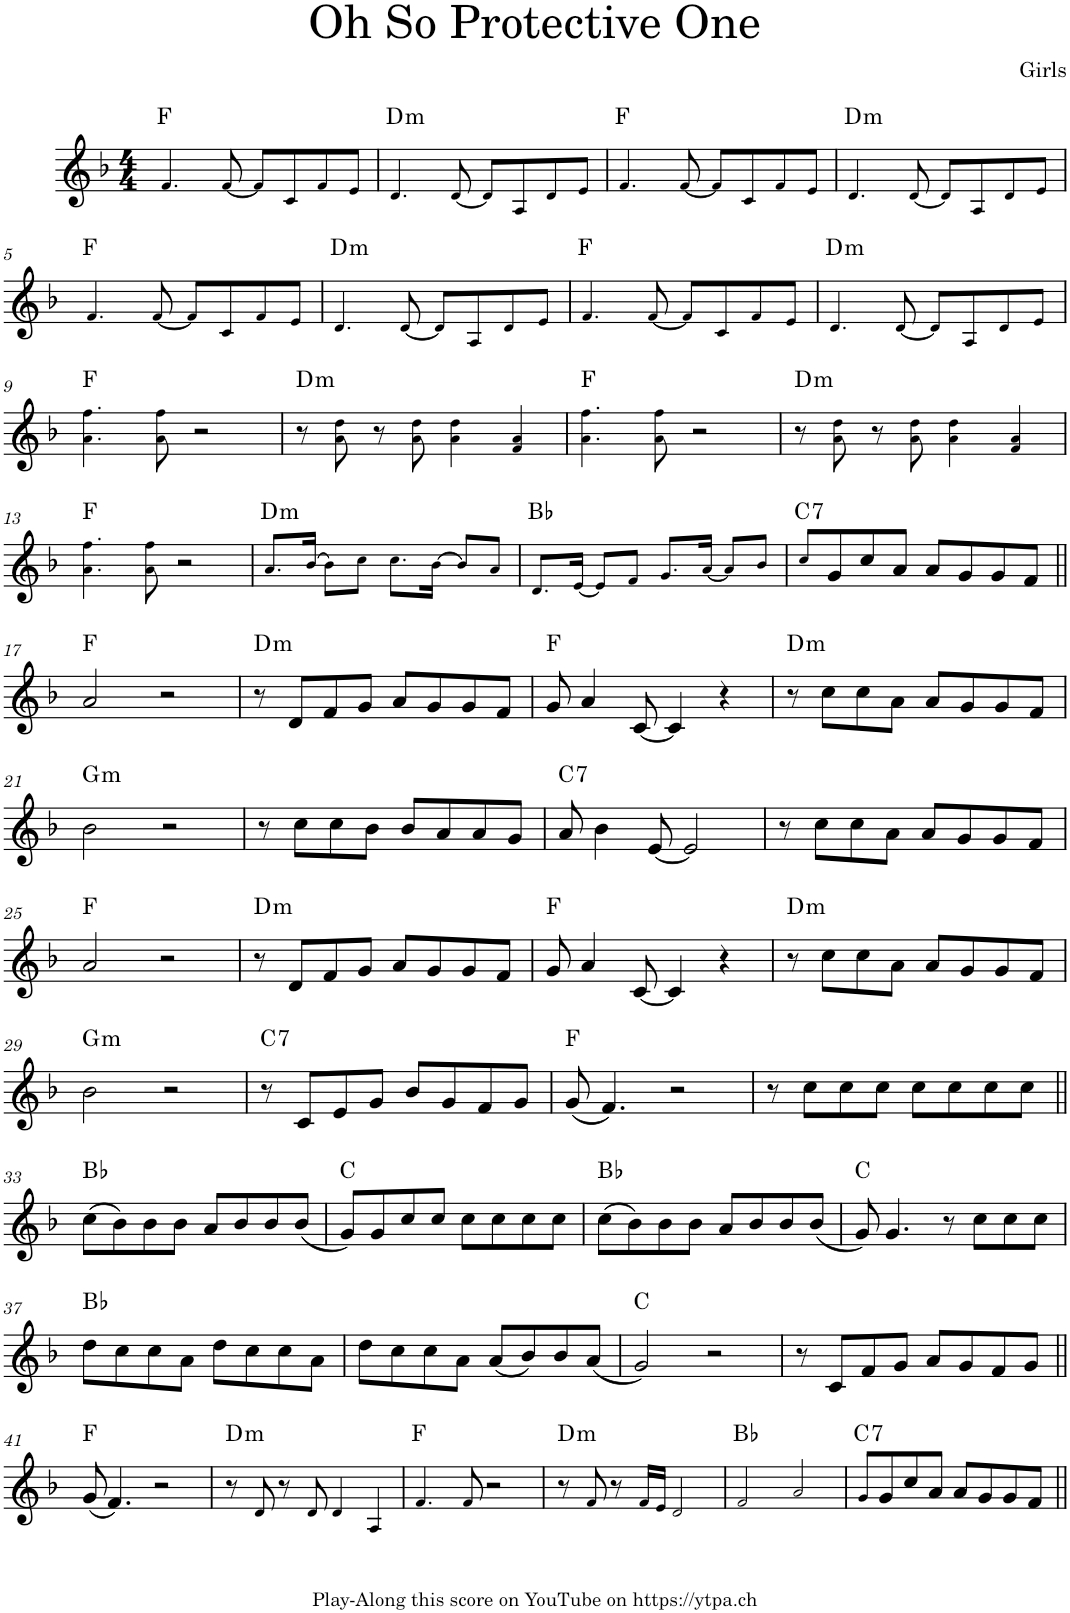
**kern	**harte
*part1	*part1
*staff1	*
*I"Piano	*
*I'Pno.	*
*clefG2	*
*k[b-]	*
*M4/4	*
=1	=1
4.f!/	F:maj
[8f!/	.
8f!/L]	.
8c!/	.
8f!/	.
8e!/J	.
=2	=2
!	!LO:H:kt=m
4.d!/	D:min
[8d!/	.
8d!/L]	.
8A!/	.
8d!/	.
8e!/J	.
=3	=3
4.f!/	F:maj
[8f!/	.
8f!/L]	.
8c!/	.
8f!/	.
8e!/J	.
=4	=4
!	!LO:H:kt=m
4.d!/	D:min
[8d!/	.
8d!/L]	.
8A!/	.
8d!/	.
8e!/J	.
!!LO:LB:g=z
=5	=5
4.f!/	F:maj
[8f!/	.
8f!/L]	.
8c!/	.
8f!/	.
8e!/J	.
=6	=6
!	!LO:H:kt=m
4.d!/	D:min
[8d!/	.
8d!/L]	.
8A!/	.
8d!/	.
8e!/J	.
=7	=7
4.f!/	F:maj
[8f!/	.
8f!/L]	.
8c!/	.
8f!/	.
8e!/J	.
=8	=8
!	!LO:H:kt=m
4.d!/	D:min
[8d!/	.
8d!/L]	.
8A!/	.
8d!/	.
8e!/J	.
!!LO:LB:g=z
=9	=9
4.a!\ 4.ff!\	F:maj
8a!\ 8ff!\	.
2r	.
=10	=10
!	!LO:H:kt=m
8r	D:min
8a!\ 8dd!\	.
8r	.
8a!\ 8dd!\	.
4a!\ 4dd!\	.
4f!/ 4a!/	.
=11	=11
4.a!\ 4.ff!\	F:maj
8a!\ 8ff!\	.
2r	.
=12	=12
!	!LO:H:kt=m
8r	D:min
8a!\ 8dd!\	.
8r	.
8a!\ 8dd!\	.
4a!\ 4dd!\	.
4f!/ 4a!/	.
!!LO:LB:g=z
=13	=13
4.a!\ 4.ff!\	F:maj
8a!\ 8ff!\	.
2r	.
=14	=14
!	!LO:H:kt=m
8.a!/L	D:min
[16b-!/Jk	.
8b-!\L]	.
8cc!\J	.
8.cc!\L	.
[16b-!\Jk	.
8b-!/L]	.
8a!/J	.
=15	=15
8.d!/L	Bb:maj
[16e!/Jk	.
8e!/L]	.
8f!/J	.
8.g!/L	.
[16a!/Jk	.
8a!/L]	.
8b-!/J	.
=16	=16
!	!LO:H:kt=7
8cc!/L	C:7
8g/	.
8cc/	.
8a/J	.
8a/L	.
8g/	.
8g/	.
8f/J	.
!!LO:LB:g=z
=17||	=17||
2a/	F:maj
2r	.
=18	=18
!	!LO:H:kt=m
8r	D:min
8d/L	.
8f/	.
8g/J	.
8a/L	.
8g/	.
8g/	.
8f/J	.
=19	=19
8g/	F:maj
4a/	.
[8c/	.
4c/]	.
4r	.
=20	=20
!	!LO:H:kt=m
8r	D:min
8cc\L	.
8cc\	.
8a\J	.
8a/L	.
8g/	.
8g/	.
8f/J	.
!!LO:LB:g=z
=21	=21
!	!LO:H:kt=m
2b-\	G:min
2r	.
=22	=22
8r	.
8cc\L	.
8cc\	.
8b-\J	.
8b-/L	.
8a/	.
8a/	.
8g/J	.
=23	=23
!	!LO:H:kt=7
8a/	C:7
4b-\	.
[8e/	.
2e/]	.
=24	=24
8r	.
8cc\L	.
8cc\	.
8a\J	.
8a/L	.
8g/	.
8g/	.
8f/J	.
!!LO:LB:g=z
=25	=25
2a/	F:maj
2r	.
=26	=26
!	!LO:H:kt=m
8r	D:min
8d/L	.
8f/	.
8g/J	.
8a/L	.
8g/	.
8g/	.
8f/J	.
=27	=27
8g/	F:maj
4a/	.
[8c/	.
4c/]	.
4r	.
=28	=28
!	!LO:H:kt=m
8r	D:min
8cc\L	.
8cc\	.
8a\J	.
8a/L	.
8g/	.
8g/	.
8f/J	.
!!LO:LB:g=z
=29	=29
!	!LO:H:kt=m
2b-\	G:min
2r	.
=30	=30
!	!LO:H:kt=7
8r	C:7
8c/L	.
8e/	.
8g/J	.
8b-/L	.
8g/	.
8f/	.
8g/J	.
=31	=31
(8g/	F:maj
4.f/)	.
2r	.
=32	=32
8r	.
8cc\L	.
8cc\	.
8cc\J	.
8cc\L	.
8cc\	.
8cc\	.
8cc\J	.
!!LO:LB:g=z
=33||	=33||
(8cc\L	Bb:maj
8b-\)	.
8b-\	.
8b-\J	.
8a/L	.
8b-/	.
8b-/	.
(8b-/J	.
=34	=34
8g/L)	C:maj
8g/	.
8cc/	.
8cc/J	.
8cc\L	.
8cc\	.
8cc\	.
8cc\J	.
=35	=35
(8cc\L	Bb:maj
8b-\)	.
8b-\	.
8b-\J	.
8a/L	.
8b-/	.
8b-/	.
(8b-/J	.
=36	=36
8g/)	C:maj
4.g/	.
8r	.
8cc\L	.
8cc\	.
8cc\J	.
!!LO:LB:g=z
=37	=37
8dd\L	Bb:maj
8cc\	.
8cc\	.
8a\J	.
8dd\L	.
8cc\	.
8cc\	.
8a\J	.
=38	=38
8dd\L	.
8cc\	.
8cc\	.
8a\J	.
(8a/L	.
8b-/)	.
8b-/	.
(8a/J	.
=39	=39
2g/)	C:maj
2r	.
=40	=40
8r	.
8c/L	.
8f/	.
8g/J	.
8a/L	.
8g/	.
8f/	.
8g/J	.
!!LO:LB:g=z
=41||	=41||
(8g/	F:maj
4.f/)	.
2r	.
=42	=42
!	!LO:H:kt=m
8r	D:min
8d!/	.
8r	.
8d!/	.
4d!/	.
4A!/	.
=43	=43
4.f!/	F:maj
8f!/	.
2r	.
=44	=44
!	!LO:H:kt=m
8r	D:min
8f!/	.
8r	.
16f!/LL	.
16e!/JJ	.
2d!/	.
=45	=45
2f!/	Bb:maj
2a!/	.
=46	=46
!	!LO:H:kt=7
8g!/L	C:7
8g/	.
8cc/	.
8a/J	.
8a/L	.
8g/	.
8g/	.
8f/J	.
=||	=||
*-	*-
